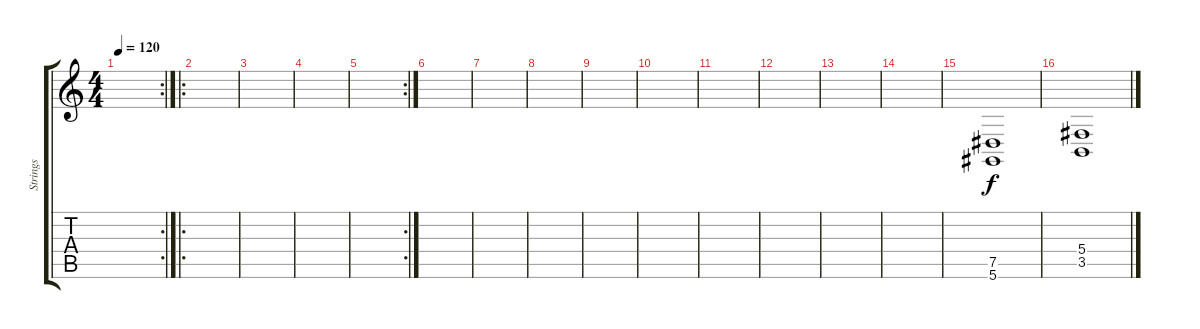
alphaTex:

\track ("Strings" "Strings") {instrument stringensemble1}
\staff {score tabs}
\tuning (Eb4 Bb3 Gb3 Db3 Ab2 Eb2) {hide}
\rc 2
\ts (4 4)
\tempo 120
\clef g2
\ks c
|
\ro
|
|
|
\rc 2
|
|
|
|
|
|
|
|
|
|
(7.5 5.6).1 |
(5.4 3.5).1
